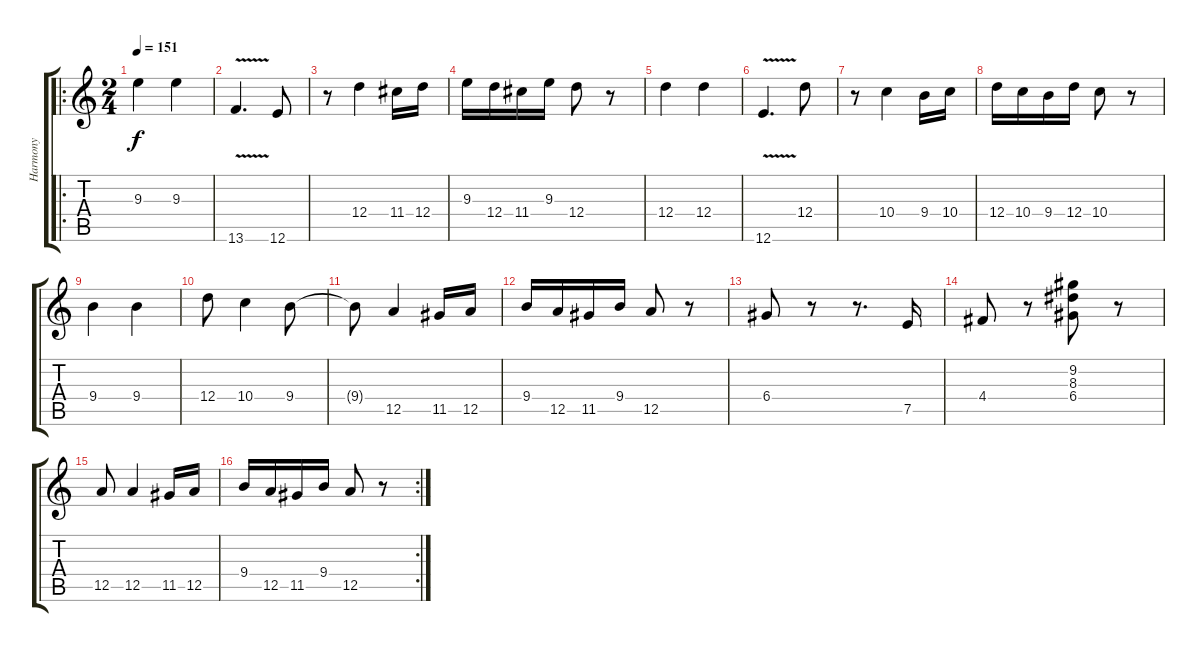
\track ("Harmony" "Harmony") {instrument distortionguitar}
\staff {score tabs}
\tuning (E4 B3 G3 D3 A2 E2) {hide}
\ro
\ts (2 4)
\tempo 151
\clef g2
\ks c
9.3.4{dy f} 9.3.4 |
13.6{v}.4{d} 12.6.8 |
r.8 12.4.4 11.4.16 12.4.16 |
9.3.16 12.4.16 11.4.16 9.3.16 12.4.8 r.8 |
12.4.4 12.4.4 |
12.6{v}.4{d} 12.4.8 |
r.8 10.4.4 9.4.16 10.4.16 |
12.4.16 10.4.16 9.4.16 12.4.16 10.4.8 r.8 |
9.4.4 9.4.4 |
12.4.8 10.4.4 9.4.8 |
9.4{t}.8 12.5.4 11.5.16 12.5.16 |
9.4.16 12.5.16 11.5.16 9.4.16 12.5.8 r.8 |
6.4.8 r.8 r.8{d} 7.5.16 |
4.4.8 r.8 (9.2 8.3 6.4).8 r.8 |
12.5.8 12.5.4 11.5.16 12.5.16 |
\rc 2
9.4.16 12.5.16 11.5.16 9.4.16 12.5.8 r.8
